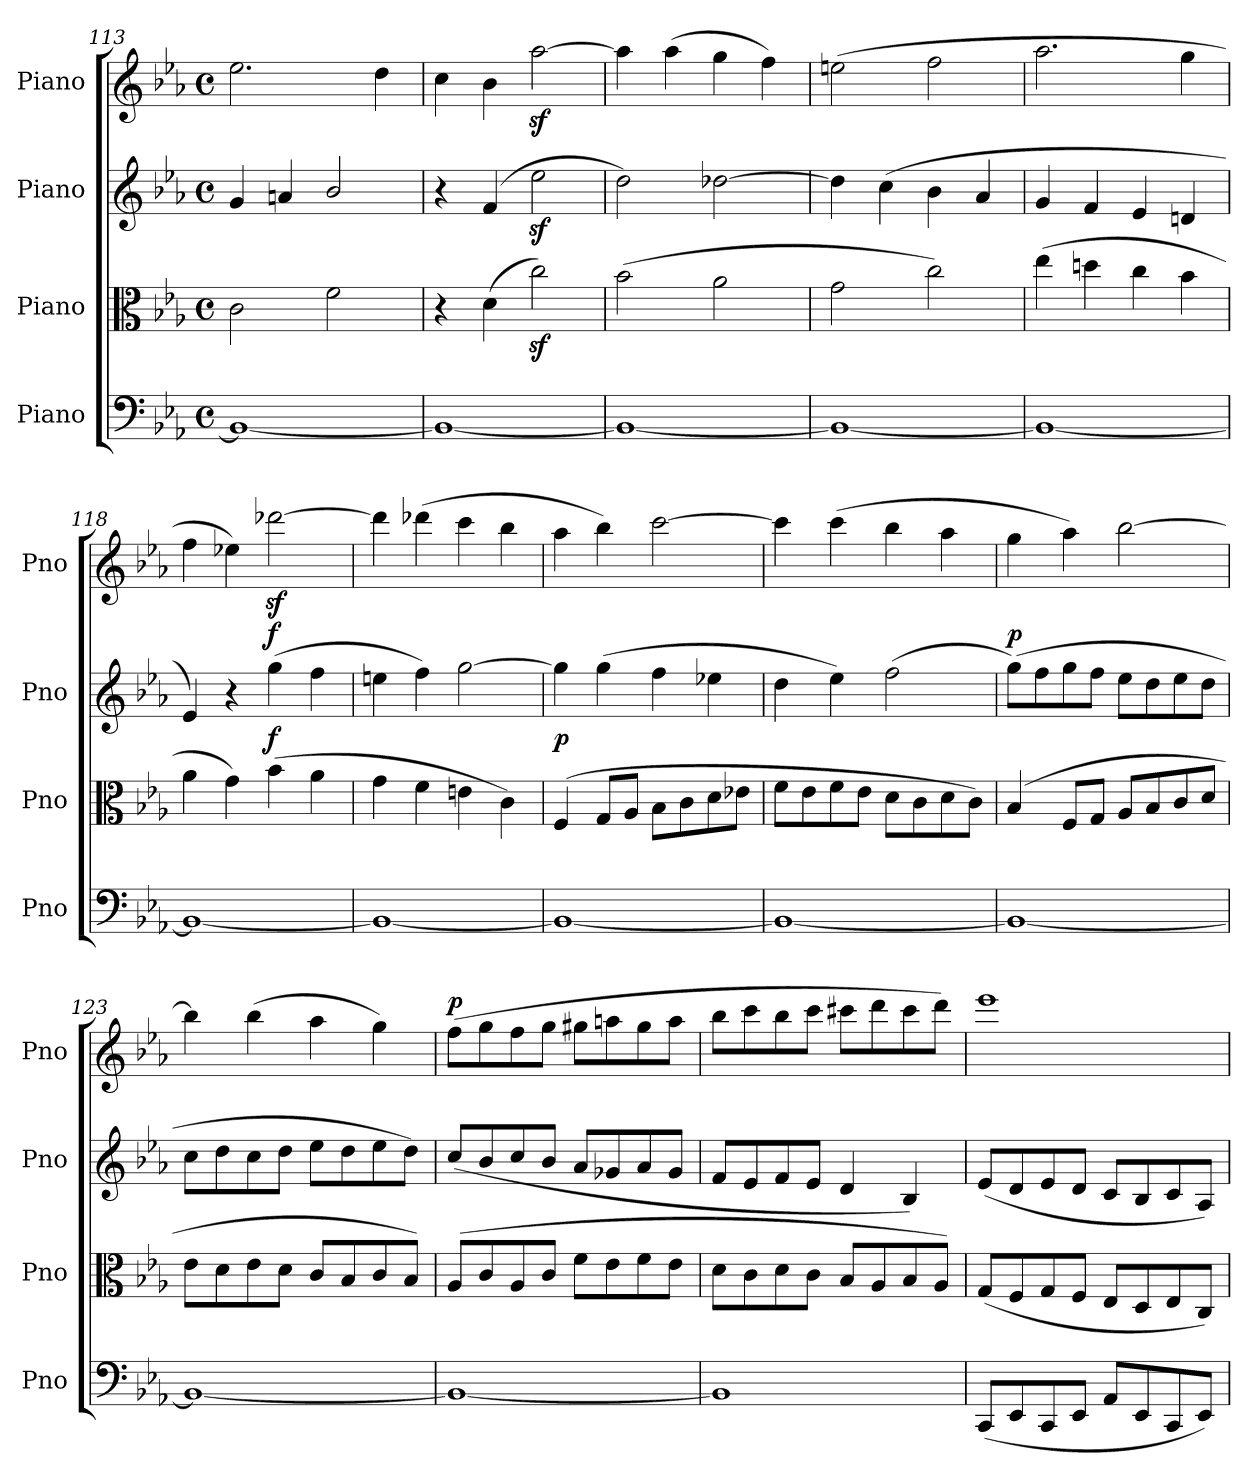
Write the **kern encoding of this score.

**kern	**kern	**dynam	**kern	**dynam	**kern	**dynam
*part4	*part3	*part3	*part2	*part2	*part1	*part1
*staff4	*staff3	*staff3	*staff2	*staff2	*staff1	*staff1
*I"Piano	*I"Piano	*	*I"Piano	*	*I"Piano	*
*I'Pno	*I'Pno	*	*I'Pno	*	*I'Pno	*
*clefF4	*clefC3	*	*clefG2	*	*clefG2	*
*k[b-e-a-]	*k[b-e-a-]	*	*k[b-e-a-]	*	*k[b-e-a-]	*
*M4/4	*M4/4	*	*M4/4	*	*M4/4	*
*met(c)	*met(c)	*	*met(c)	*	*met(c)	*
=113	=113	=113	=113	=113	=113	=113
1BB-_	2c\	.	4g/	.	2.ee-\	.
.	.	.	4an/	.	.	.
.	2f\	.	2b-/	.	.	.
.	.	.	.	.	4dd\	.
=114	=114	=114	=114	=114	=114	=114
1BB-_	4r	.	4r	.	4cc\	.
.	(4d\	.	(4f/	.	4b-\	.
.	2ccz<\)	.	2ee-z<\	.	[2aa-z<\	.
!!LO:LB:g=z
=115	=115	=115	=115	=115	=115	=115
1BB-_	(2b-\	.	2dd\)	.	4aa-\]	.
.	.	.	.	.	(4aa-\	.
.	2a-\	.	[2dd-X\	.	4gg\	.
.	.	.	.	.	4ff\)	.
=116	=116	=116	=116	=116	=116	=116
1BB-_	2g\	.	4dd-\]	.	(2een\	.
.	.	.	(4cc\	.	.	.
.	2cc\)	.	4b-\	.	2ff\	.
.	.	.	4a-/	.	.	.
=117	=117	=117	=117	=117	=117	=117
1BB-_	(4ee-\	.	4g/	.	2.aa-\	.
.	4ddn\	.	4f/	.	.	.
.	4cc\	.	4e-/	.	.	.
.	4b-\	.	4dn/	.	4gg\	.
=118	=118	=118	=118	=118	=118	=118
1BB-_	4a-\	.	4e-/)	.	4ff\	.
.	4g\)	.	4r	.	4ee-X\)	.
!	!	!LO:DY:a	!	!LO:DY:a	!	!
.	(4b-\	f	(4gg\	f	[2ddd-Xz<\	.
.	4a-\	.	4ff\	.	.	.
=119	=119	=119	=119	=119	=119	=119
1BB-_	4g\	.	4een\	.	4ddd-\]	.
.	4f\	.	4ff\)	.	(4ddd-X\	.
.	4en\	.	[2gg\	.	4ccc\	.
.	4c\)	.	.	.	4bb-\	.
=120	=120	=120	=120	=120	=120	=120
!	!	!LO:DY:a	!	!	!	!
1BB-_	(4F/	p	4gg\]	.	4aa-\	.
.	8G/L	.	(4gg\	.	4bb-\)	.
.	8A-/J	.	.	.	.	.
.	8B-\L	.	4ff\	.	[2ccc\	.
.	8c\	.	.	.	.	.
.	8d\	.	4ee-X\	.	.	.
.	8e-X\J	.	.	.	.	.
=121	=121	=121	=121	=121	=121	=121
1BB-_	8f\L	.	4dd\	.	4ccc\]	.
.	8e-\	.	.	.	.	.
.	8f\	.	4ee-\)	.	(4ccc\	.
.	8e-\J	.	.	.	.	.
.	8d\L	.	(2ff\	.	4bb-\	.
.	8c\	.	.	.	.	.
.	8d\	.	.	.	4aa-\	.
.	8c\J)	.	.	.	.	.
=122	=122	=122	=122	=122	=122	=122
!	!	!	!	!LO:DY:a	!	!
1BB-_	(4B-/	.	(8gg\L)	p	4gg\	.
.	.	.	8ff\	.	.	.
.	8F/L	.	8gg\	.	4aa-\)	.
.	8G/J	.	8ff\J	.	.	.
.	8A-/L	.	8ee-\L	.	[2bb-\	.
.	8B-/	.	8dd\	.	.	.
.	8c/	.	8ee-\	.	.	.
.	8d/J	.	8dd\J	.	.	.
=123	=123	=123	=123	=123	=123	=123
1BB-_	8e-\L	.	8cc\L	.	4bb-\]	.
.	8d\	.	8dd\	.	.	.
.	8e-\	.	8cc\	.	(4bb-\	.
.	8d\J	.	8dd\J	.	.	.
.	8c/L	.	8ee-\L	.	4aa-\	.
.	8B-/	.	8dd\	.	.	.
.	8c/	.	8ee-\	.	4gg\)	.
.	8B-/J)	.	8dd\J)	.	.	.
=124	=124	=124	=124	=124	=124	=124
!	!	!	!	!	!	!LO:DY:a
1BB-_	(8A-/L	.	(8cc/L	.	(8ff\L	p
.	8c/	.	8b-/	.	8gg\	.
.	8A-/	.	8cc/	.	8ff\	.
.	8c/J	.	8b-/J	.	8gg\J	.
.	8f\L	.	8a-/L	.	8gg#X\L	.
.	8e-\	.	8g-X/	.	8aan\	.
.	8f\	.	8a-/	.	8gg#\	.
.	8e-\J	.	8g-/J	.	8aa\J	.
!!LO:LB:g=z
=125	=125	=125	=125	=125	=125	=125
1BB-]	8d\L	.	8f/L	.	8bb-\L	.
.	8c\	.	8e-/	.	8ccc\	.
.	8d\	.	8f/	.	8bb-\	.
.	8c\J	.	8e-/J	.	8ccc\J	.
.	8B-/L	.	4d/	.	8ccc#X\L	.
.	8A-/	.	.	.	8ddd\	.
.	8B-/	.	4B-/)	.	8ccc#\	.
.	8A-/J)	.	.	.	8ddd\J)	.
=126	=126	=126	=126	=126	=126	=126
(8CC/L	(8G/L	.	(8e-/L	.	1eee-	.
8EE-/	8F/	.	8d/	.	.	.
8CC/	8G/	.	8e-/	.	.	.
8EE-/J	8F/J	.	8d/J	.	.	.
8AA-/L	8E-/L	.	8c/L	.	.	.
8EE-/	8D/	.	8B-/	.	.	.
8CC/	8E-/	.	8c/	.	.	.
8EE-/J)	8C/J)	.	8A-/J)	.	.	.
=	=	=	=	=	=	=
*-	*-	*-	*-	*-	*-	*-
